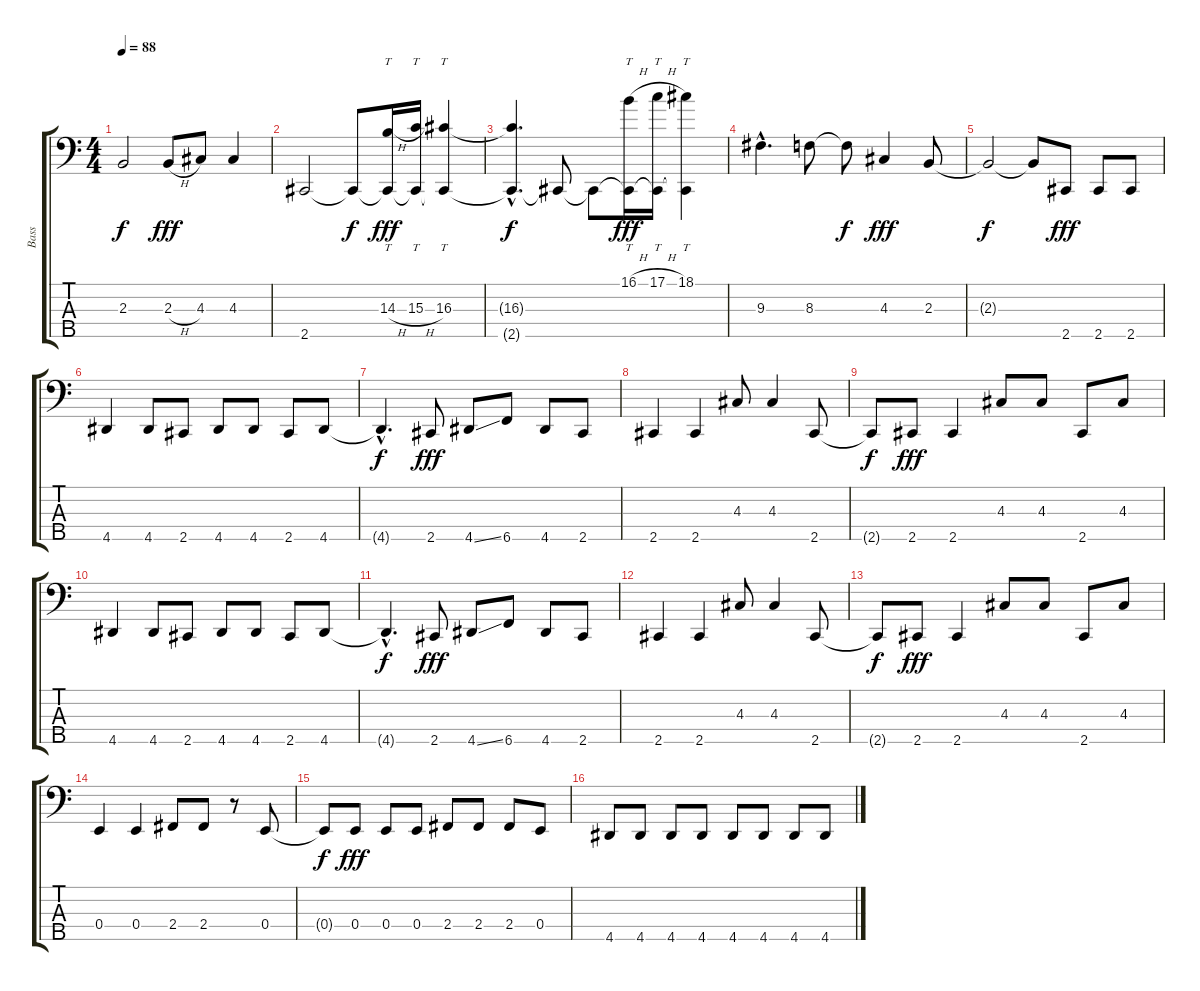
\track ("Bass" "Bass") {instrument electricbassfinger}
\staff {score tabs}
\tuning (G2 D2 A1 E1 B0) {hide}
\ts (4 4)
\tempo 88
\clef f4
\ks c
2.3{t}.2{dy f} 2.3{h}.8{dy fff} 4.3.8 4.3.4 |
2.5.2 2.5{t}.8{dy f} (14.3{h} 2.5{t}).16{tt dy fff} (15.3{h} 2.5{t}).16{tt} (16.3 2.5{t}).4{tt} |
(16.3{hac t} 2.5{hac t}).4{d dy f} 2.5{t}.8 2.5{t}.8 (16.1{h} 2.5{t}).16{tt dy fff} (17.1{h} 2.5{t}).16{tt} (18.1 2.5{t}).4{tt} |
9.3{hac}.4{d} 8.3.8 8.3{t}.8{dy f} 4.3.4{dy fff} 2.3.8 |
2.3{t}.2{dy f} 2.3{t}.8 2.5.8{dy fff} 2.5.8 2.5.8 |
4.5.4 4.5.8 2.5.8 4.5.8 4.5.8 2.5.8 4.5.8 |
4.5{hac t}.4{d dy f} 2.5.8{dy fff} 4.5{ss}.8 6.5.8 4.5.8 2.5.8 |
2.5.4 2.5.4 4.3.8 4.3.4 2.5.8 |
2.5{t}.8{dy f} 2.5.8{dy fff} 2.5.4 4.3.8 4.3.8 2.5.8 4.3.8 |
4.5.4 4.5.8 2.5.8 4.5.8 4.5.8 2.5.8 4.5.8 |
4.5{hac t}.4{d dy f} 2.5.8{dy fff} 4.5{ss}.8 6.5.8 4.5.8 2.5.8 |
2.5.4 2.5.4 4.3.8 4.3.4 2.5.8 |
2.5{t}.8{dy f} 2.5.8{dy fff} 2.5.4 4.3.8 4.3.8 2.5.8 4.3.8 |
0.4.4 0.4.4 2.4.8 2.4.8 r.8 0.4.8 |
0.4{t}.8{dy f} 0.4.8{dy fff} 0.4.8 0.4.8 2.4.8 2.4.8 2.4.8 0.4.8 |
4.5.8 4.5.8 4.5.8 4.5.8 4.5.8 4.5.8 4.5.8 4.5.8
